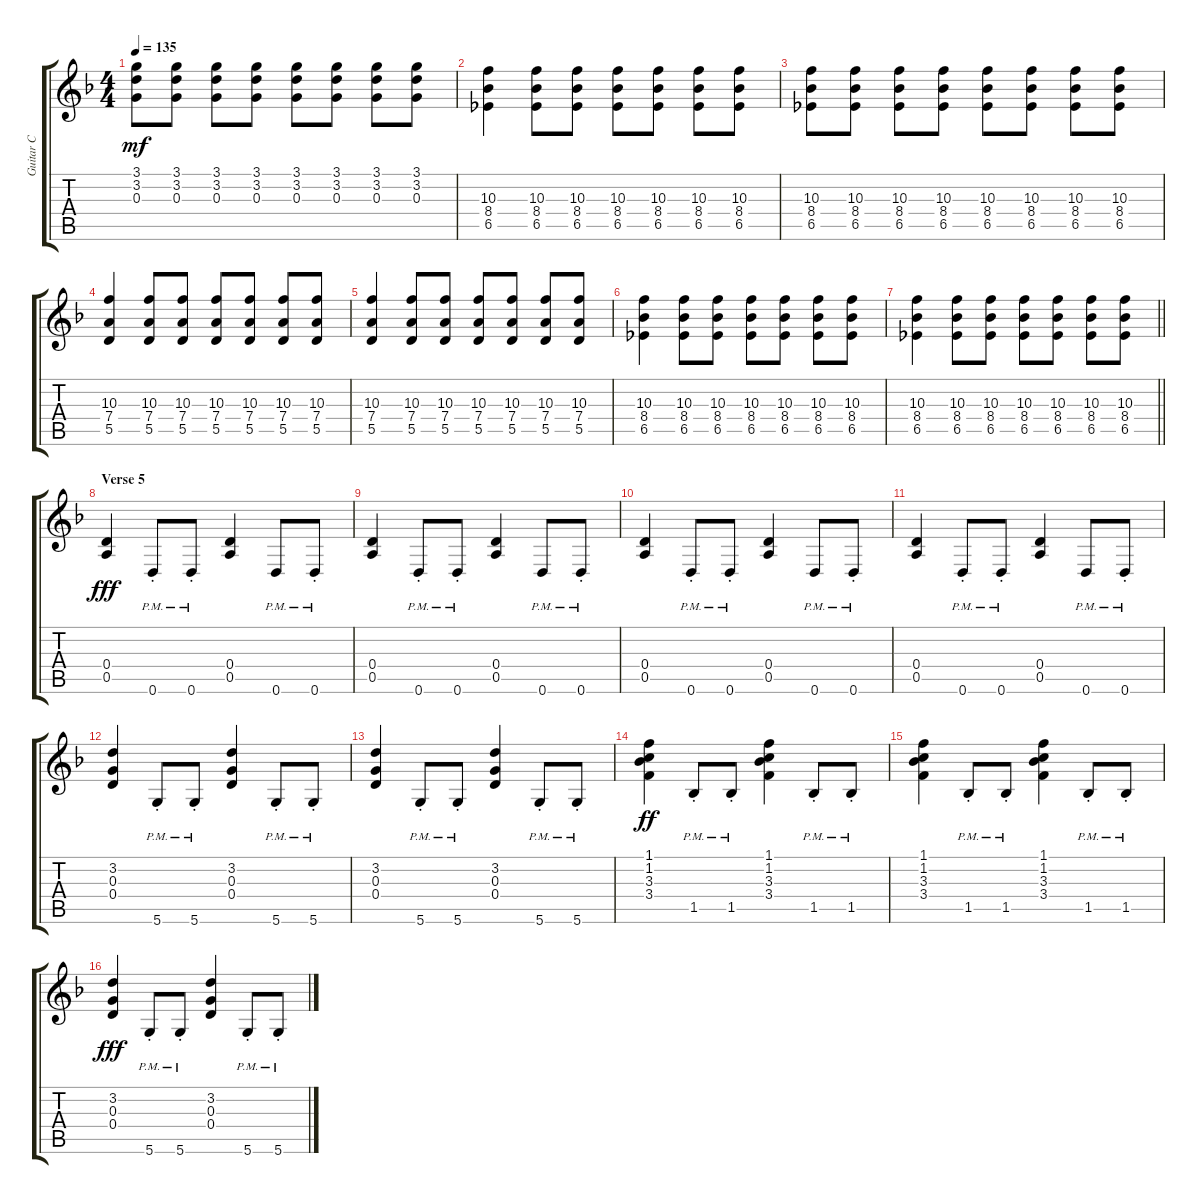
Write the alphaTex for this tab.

\track ("Guitar C" "Guitar C") {instrument distortionguitar}
\staff {score tabs}
\tuning (E4 B3 G3 D3 A2 D2) {hide}
\ts (4 4)
\tempo 135
\clef g2
\ks f
(3.1 3.2 0.3).8{dy mf} (3.1 3.2 0.3).8 (3.1 3.2 0.3).8 (3.1 3.2 0.3).8 (3.1 3.2 0.3).8 (3.1 3.2 0.3).8 (3.1 3.2 0.3).8 (3.1 3.2 0.3).8 |
(10.3 8.4 6.5).4 (10.3 8.4 6.5).8 (10.3 8.4 6.5).8 (10.3 8.4 6.5).8 (10.3 8.4 6.5).8 (10.3 8.4 6.5).8 (10.3 8.4 6.5).8 |
(10.3 8.4 6.5).8 (10.3 8.4 6.5).8 (10.3 8.4 6.5).8 (10.3 8.4 6.5).8 (10.3 8.4 6.5).8 (10.3 8.4 6.5).8 (10.3 8.4 6.5).8 (10.3 8.4 6.5).8 |
(10.3 7.4 5.5).4 (10.3 7.4 5.5).8 (10.3 7.4 5.5).8 (10.3 7.4 5.5).8 (10.3 7.4 5.5).8 (10.3 7.4 5.5).8 (10.3 7.4 5.5).8 |
(10.3 7.4 5.5).4 (10.3 7.4 5.5).8 (10.3 7.4 5.5).8 (10.3 7.4 5.5).8 (10.3 7.4 5.5).8 (10.3 7.4 5.5).8 (10.3 7.4 5.5).8 |
(10.3 8.4 6.5).4 (10.3 8.4 6.5).8 (10.3 8.4 6.5).8 (10.3 8.4 6.5).8 (10.3 8.4 6.5).8 (10.3 8.4 6.5).8 (10.3 8.4 6.5).8 |
\barLineRight lightlight
(10.3 8.4 6.5).4 (10.3 8.4 6.5).8 (10.3 8.4 6.5).8 (10.3 8.4 6.5).8 (10.3 8.4 6.5).8 (10.3 8.4 6.5).8 (10.3 8.4 6.5).8 |
\section ("" "Verse 5")
(0.4 0.5).4{dy fff} 0.6{pm st}.8 0.6{pm st}.8 (0.4 0.5).4 0.6{pm}.8 0.6{pm st}.8 |
(0.4 0.5).4 0.6{pm st}.8 0.6{pm st}.8 (0.4 0.5).4 0.6{pm}.8 0.6{pm st}.8 |
(0.4 0.5).4 0.6{pm st}.8 0.6{pm st}.8 (0.4 0.5).4 0.6{pm}.8 0.6{pm st}.8 |
(0.4 0.5).4 0.6{pm st}.8 0.6{pm st}.8 (0.4 0.5).4 0.6{pm}.8 0.6{pm st}.8 |
(3.2 0.3 0.4).4 5.6{pm st}.8 5.6{pm st}.8 (3.2 0.3 0.4).4 5.6{pm st}.8 5.6{pm st}.8 |
(3.2 0.3 0.4).4 5.6{pm st}.8 5.6{pm st}.8 (3.2 0.3 0.4).4 5.6{pm st}.8 5.6{pm st}.8 |
(1.1 1.2 3.3 3.4).4{dy ff} 1.5{pm st}.8 1.5{pm st}.8 (1.1 1.2 3.3 3.4).4 1.5{pm st}.8 1.5{pm st}.8 |
(1.1 1.2 3.3 3.4).4 1.5{pm st}.8 1.5{pm st}.8 (1.1 1.2 3.3 3.4).4 1.5{pm st}.8 1.5{pm st}.8 |
(3.2 0.3 0.4).4{dy fff} 5.6{pm st}.8 5.6{pm st}.8 (3.2 0.3 0.4).4 5.6{pm st}.8 5.6{pm st}.8
